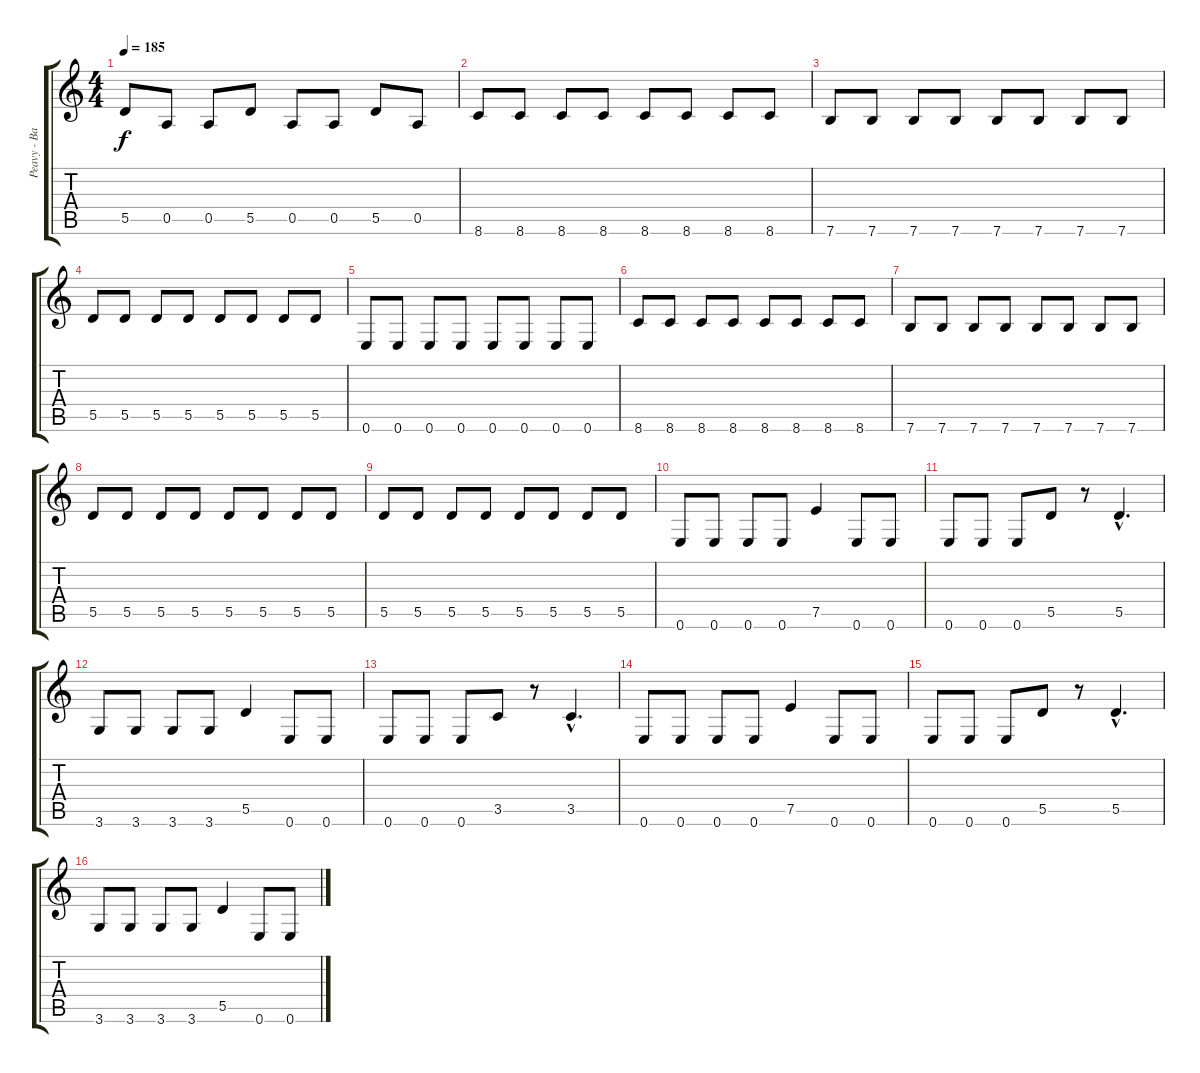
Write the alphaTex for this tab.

\track ("Peavy - Bass" "Peavy - Ba") {instrument electricbasspick}
\staff {score tabs}
\tuning (E4 B3 G3 D3 A2 E2) {hide}
\ts (4 4)
\tempo 185
\clef g2
\ks c
5.5.8{dy f} 0.5.8 0.5.8 5.5.8 0.5.8 0.5.8 5.5.8 0.5.8 |
8.6.8 8.6.8 8.6.8 8.6.8 8.6.8 8.6.8 8.6.8 8.6.8 |
7.6.8 7.6.8 7.6.8 7.6.8 7.6.8 7.6.8 7.6.8 7.6.8 |
5.5.8 5.5.8 5.5.8 5.5.8 5.5.8 5.5.8 5.5.8 5.5.8 |
0.6.8 0.6.8 0.6.8 0.6.8 0.6.8 0.6.8 0.6.8 0.6.8 |
8.6.8 8.6.8 8.6.8 8.6.8 8.6.8 8.6.8 8.6.8 8.6.8 |
7.6.8 7.6.8 7.6.8 7.6.8 7.6.8 7.6.8 7.6.8 7.6.8 |
5.5.8 5.5.8 5.5.8 5.5.8 5.5.8 5.5.8 5.5.8 5.5.8 |
5.5.8 5.5.8 5.5.8 5.5.8 5.5.8 5.5.8 5.5.8 5.5.8 |
0.6.8 0.6.8 0.6.8 0.6.8 7.5.4 0.6.8 0.6.8 |
0.6.8 0.6.8 0.6.8 5.5.8 r.8 5.5{hac}.4{d} |
3.6.8 3.6.8 3.6.8 3.6.8 5.5.4 0.6.8 0.6.8 |
0.6.8 0.6.8 0.6.8 3.5.8 r.8 3.5{hac}.4{d} |
0.6.8 0.6.8 0.6.8 0.6.8 7.5.4 0.6.8 0.6.8 |
0.6.8 0.6.8 0.6.8 5.5.8 r.8 5.5{hac}.4{d} |
3.6.8 3.6.8 3.6.8 3.6.8 5.5.4 0.6.8 0.6.8
